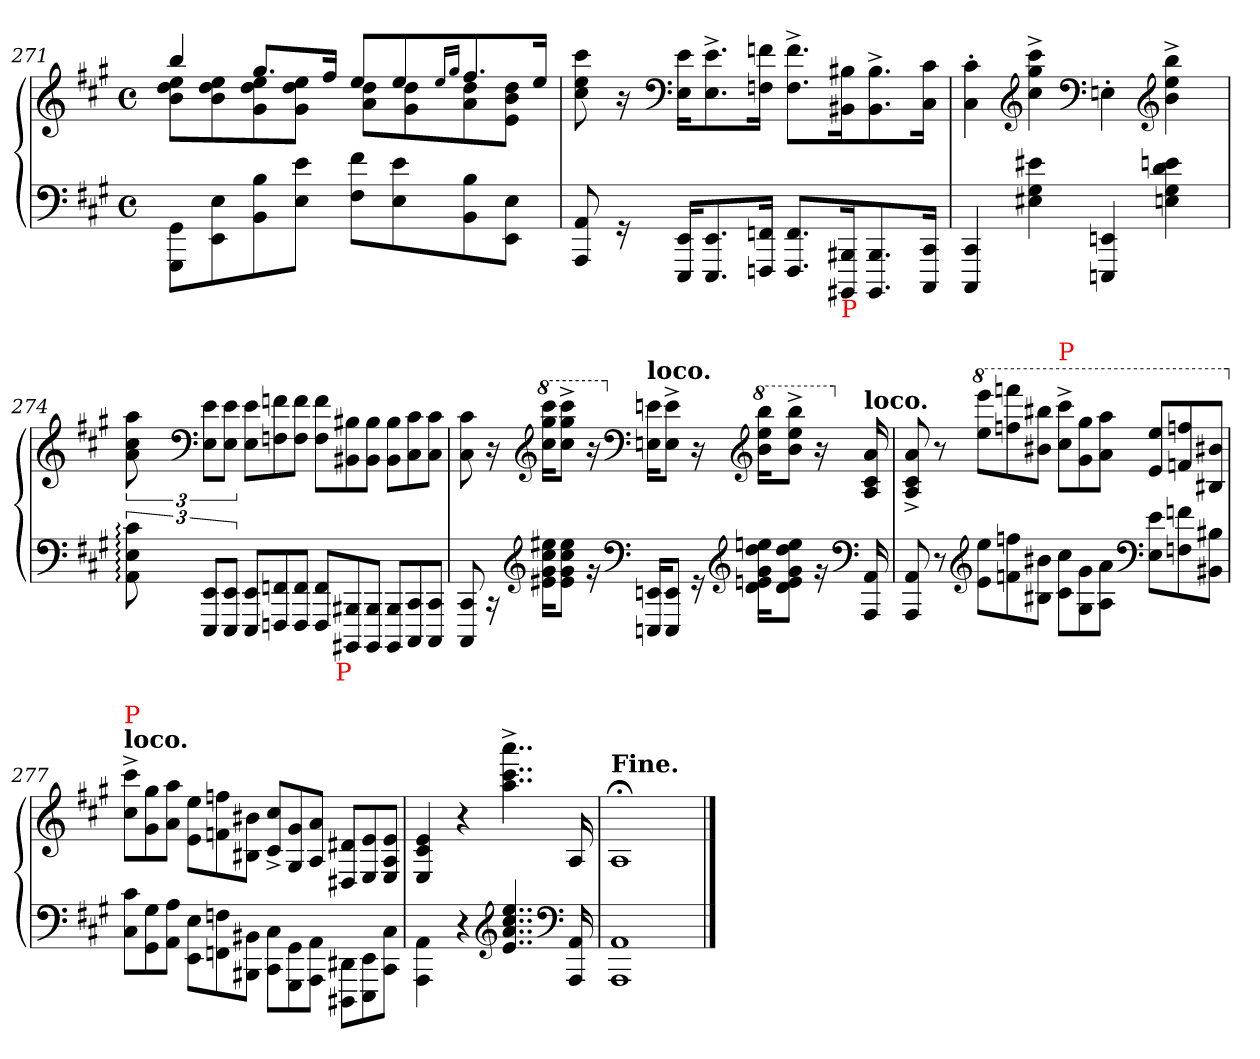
**kern	**kern
*part1	*part1
*staff2	*staff1
*clefF4	*clefG2
*k[f#c#g#]	*k[f#c#g#]
*M4/4	*M4/4
*met(c)	*met(c)
=271	=271
*	*^
8GG#\ 8GGG#\L	4bb	8ee 8dd 8bL
8E\ 8EE\	.	8ee 8dd 8b
8B\ 8BB\	8.gg#L	8ee 8dd 8g#
8e\ 8E\J	.	8ee 8dd 8g#J
.	16ff#Jk	.
8f# 8F#L	8eeL	8dd 8aL
8e 8E	8ee	8dd 8g#
.	16qqee/LL	.
.	16qqgg#/JJ	.
8B 8BB	8.ff#	8dd 8a
8E 8EEJ	.	8dd 8b 8eJ
.	16eeJk	.
*	*v	*v
=272	=272
8AA 8AAA	8ccc# 8ee 8cc#
16rGG	16r
*	*clefF4
16EE 16EEEKL	16e 16EKL
8.EE 8.EEE	8.e^> 8.E^>
16FFn 16FFFnJk	16fn 16FnJk
8.FF 8.FFFL	8.f^> 8.F^>L
!LO:TX:b:color=red:t=P	!
16BBB#X 16BBBB#Xk	16B#X 16BB#Xk
8.BBB# 8.BBBB#	8.B#^> 8.BB#^>
16CC# 16CCC#Jk	16c# 16C#Jk
=273	=273
4CC# 4CCC#	4c#'> 4C#'>
*	*clefG2
4e#X 4G# 4E#X	4ccc#^< 4gg#^< 4cc#^<
*	*clefF4
4EEn 4EEEn	4En'>
*	*clefG2
4en 4d 4G# 4En	4bb^< 4ee^< 4b^<
=274	=274
12c#: 12E: 12AA:	12aa 12cc# 12a
*	*clefF4
12EE 12EEEL	12e 12EL
12EE 12EEEJ	12e 12EJ
*Xtuplet	*Xtuplet
12EE 12EEEL	12e 12EL
12FFn 12FFFn	12fn 12Fn
12FF 12FFFJ	12f 12FJ
12FF 12FFFL	12f 12FL
!LO:TX:b:color=red:t=P	!
12BBB#X 12BBBB#X	12B#X 12BB#X
12BBB# 12BBBB#J	12B# 12BB#J
12BBB# 12BBBB#L	12B# 12BB#L
12CC# 12CCC#	12c# 12C#
12CC# 12CCC#J	12c# 12C#J
=275	=275
8CC# 8CCC#	8c# 8C#
16rCC	16r
*clefG2	*clefG2
*	*8va
16ee#X\ 16cc#\ 16g#\ 16e#X\KL	16cccc# 16ggg# 16ccc#KL
8ee# 8cc# 8g# 8e#J	8cccc#^< 8ggg#^< 8ccc#^<J
16rg	16r
*clefF4	*clefF4
*	*X8va
!	!LO:TX:a:B:t=loco.
16EEn 16EEEnKL	16en 16EnKL
8EE 8EEEJ	8e^< 8E^<J
16rGG	16r
*clefG2	*clefG2
*	*8va
16eenji\ 16dd\ 16g#\ 16enji\ 16d\KL	16bbb 16eee 16bbKL
8ee 8dd 8g# 8e 8dJ	8bbb^< 8eee^< 8bb^<J
16rg	16r
*clefF4	*
*	*X8va
!	!LO:TX:a:B:t=loco.
16AA 16AAA	16a 16c# 16A
=276	=276
8AA 8AAA	8a^< 8c#^< 8A^<
8r	8r
*clefG2	*
*	*8va
12ee\ 12e\L	12eeee 12eeeL
12ffn\ 12fn\	12ffffn 12fffn
12b#X\ 12B#X\J	12bbb#X 12bb#XJ
!	!LO:TX:a:color=red:t=P
12cc#\ 12c#\L	12cccc#^< 12ccc#^<L
12g#\ 12G#\	12ggg# 12gg#
12a\ 12A\J	12aaa 12aaJ
*clefF4	*
12e 12EL	12eee 12eeL
12fn 12Fn	12fffn 12ffn
12B#X 12BB#XJ	12bb#X 12b#XJ
=277	=277
*	*X8va
!	!LO:TX:a:B:t=loco.
!	!LO:TX:a:color=red:t=P
12c# 12C#L	12ccc#^< 12cc#^<L
12G# 12GG#	12gg# 12g#
12A 12AAJ	12aa 12aJ
12E\ 12EE\L	12ee\ 12e\L
12Fn\ 12FFn\	12ffn\ 12fn\
12BB#X\ 12BBB#X\J	12b#X\ 12B#X\J
12C# 12CC#L	12cc#^< 12c#^<L
12GG#\ 12GGG#\	12g#/ 12G#/
12AA\ 12AAA\J	12a/ 12A/J
12DD#X 12DDD#XL	12d#X 12D#XL
12EE\ 12EEE\	12e/ 12E/
12C#\ 12CC#\J	12e/ 12A/ 12E/J
=278	=278
4AA\ 4AAA\	4e/ 4c#/ 4E/
4r	4r
*clefG2	*
4..ee 4..cc# 4..a 4..e	4..aaa^< 4..ccc#^< 4..aa^<
*clefF4	*
16AA 16AAA	16A
=279	=279
!	!LO:TX:a:B:t=Fine.
1AA\ 1AAA\	1A;</
==	==
*-	*-
